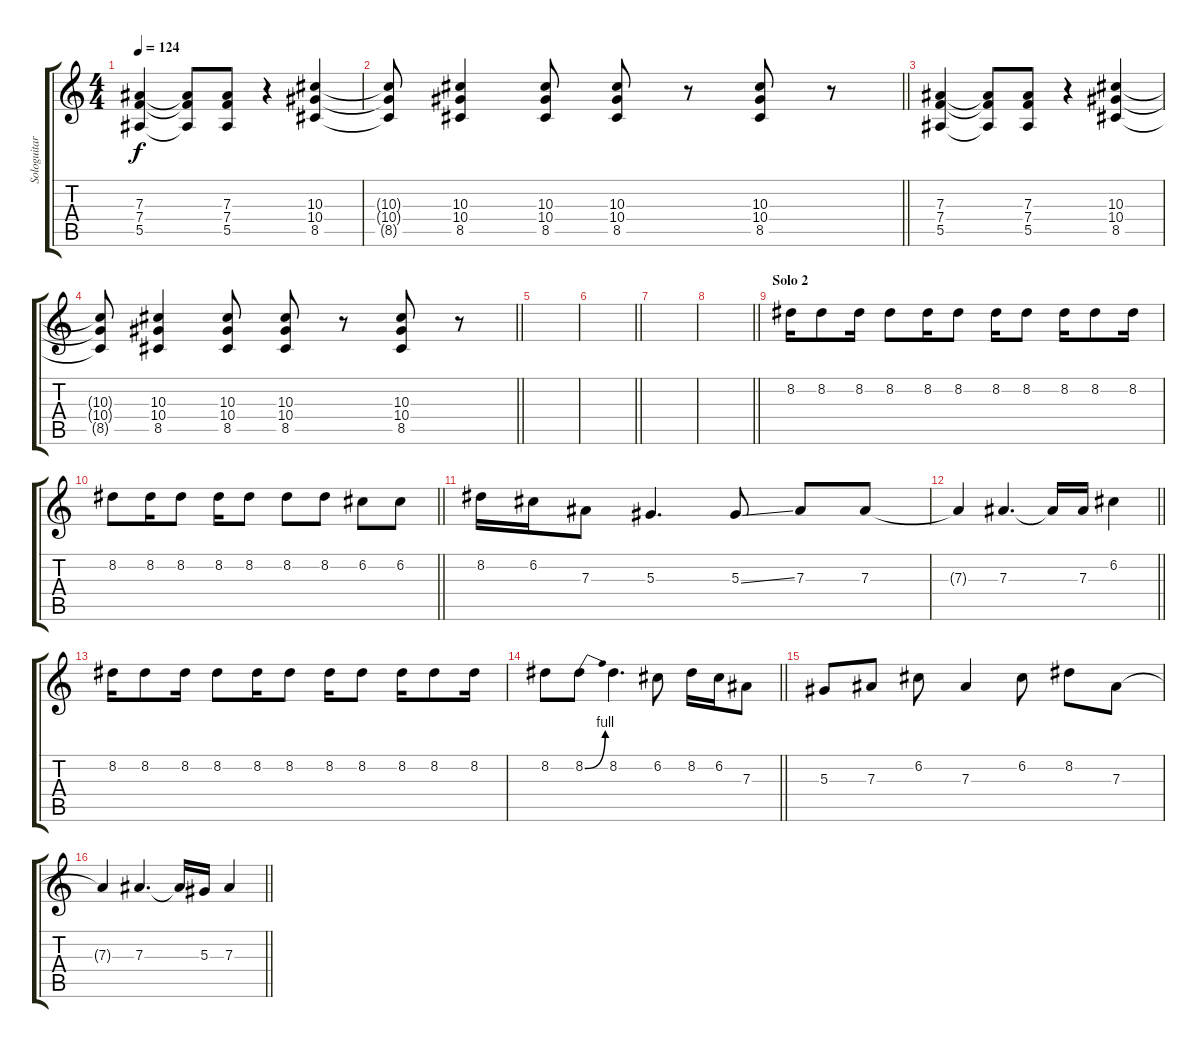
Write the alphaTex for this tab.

\track ("Sologuitar" "Sologuitar") {instrument overdrivenguitar}
\staff {score tabs}
\tuning (C4 G3 Eb3 Bb2 F2 C2) {hide}
\ts (4 4)
\tempo 124
\clef g2
\ks c
(7.3 7.4 5.5).4{dy f} (7.3{t} 7.4{t} 5.5{t}).8 (7.3 7.4 5.5).8 r.4 (10.3 10.4 8.5).4 |
\barLineRight lightlight
(10.3{t} 10.4{t} 8.5{t}).8 (10.3 10.4 8.5).4 (10.3 10.4 8.5).8 (10.3 10.4 8.5).8 r.8 (10.3 10.4 8.5).8 r.8 |
(7.3 7.4 5.5).4 (7.3{t} 7.4{t} 5.5{t}).8 (7.3 7.4 5.5).8 r.4 (10.3 10.4 8.5).4 |
\barLineRight lightlight
(10.3{t} 10.4{t} 8.5{t}).8 (10.3 10.4 8.5).4 (10.3 10.4 8.5).8 (10.3 10.4 8.5).8 r.8 (10.3 10.4 8.5).8 r.8 |
|
\barLineRight lightlight
|
|
\barLineRight lightlight
|
\section ("" "Solo 2")
8.2.16 8.2.8 8.2.16 8.2.8 8.2.16 8.2.8 8.2.16 8.2.8 8.2.16 8.2.8 8.2.16 |
\barLineRight lightlight
8.2.8 8.2.16 8.2.8 8.2.16 8.2.8 8.2.8 8.2.8 6.2.8 6.2.8 |
8.2.16 6.2.16 7.3.8 5.3.4{d} 5.3{ss}.8 7.3.8 7.3.8 |
\barLineRight lightlight
7.3{t}.4 7.3.4{d} 7.3{t}.16 7.3.16 6.2.4 |
8.2.16 8.2.8 8.2.16 8.2.8 8.2.16 8.2.8 8.2.16 8.2.8 8.2.16 8.2.8 8.2.16 |
\barLineRight lightlight
8.2.8 8.2{be (bend 0 0 60 4)}.8 8.2.4{d} 6.2.8 8.2.16 6.2.16 7.3.8 |
5.3.8 7.3.8 6.2.8 7.3.4 6.2.8 8.2.8 7.3.8 |
\barLineRight lightlight
7.3{t}.4 7.3.4{d} 7.3{t}.16 5.3.16 7.3.4
